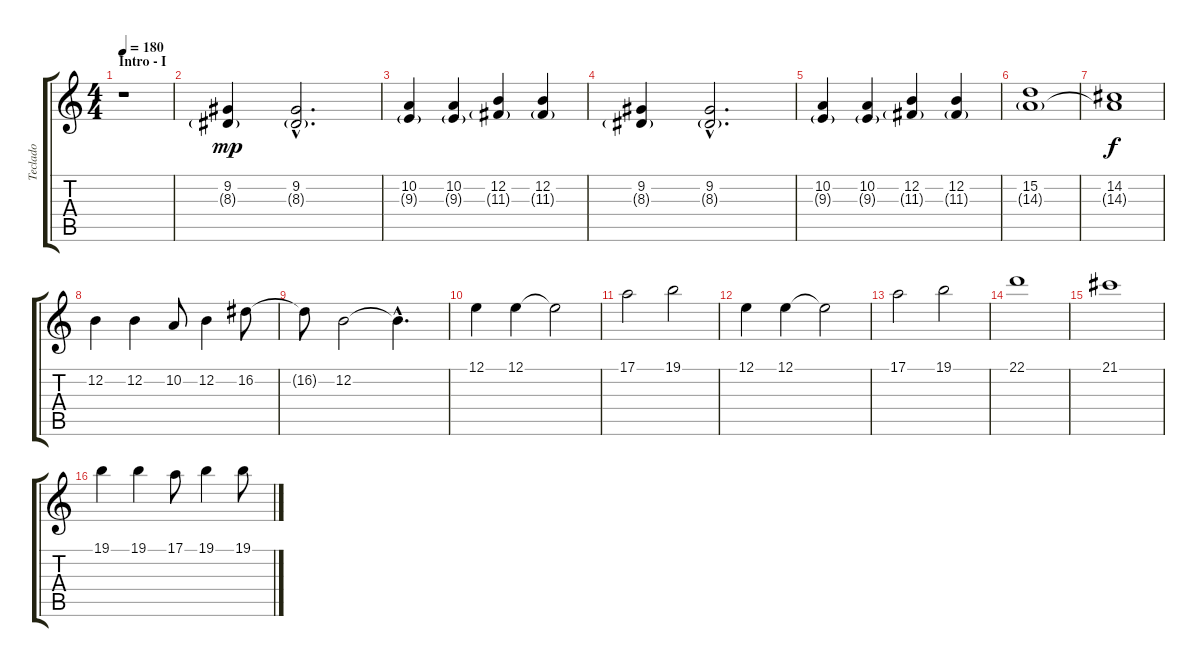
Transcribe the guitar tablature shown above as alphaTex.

\track ("Teclado" "Teclado") {instrument stringensemble1}
\staff {score tabs}
\tuning (E4 B3 G3 D3 A2 E2) {hide}
\ts (4 4)
\section ("" "Intro - I")
\tempo 180
\tempo 105
\tempo 180
\clef g2
\ks c
r.1{dy mp instrument stringensemble1} |
(9.2 8.3{g}).4 (9.2{hac} 8.3{g hac}).2{d} |
(10.2 9.3{g}).4 (10.2 9.3{g}).4 (12.2 11.3{g}).4 (12.2 11.3{g}).4 |
(9.2 8.3{g}).4 (9.2{hac} 8.3{g hac}).2{d} |
(10.2 9.3{g}).4 (10.2 9.3{g}).4 (12.2 11.3{g}).4 (12.2 11.3{g}).4 |
(15.2 14.3{g}).1 |
(14.2 14.3{t}).1{dy f} |
12.2.4 12.2.4 10.2.8 12.2.4 16.2.8 |
16.2{t}.8 12.2.2 12.2{hac t}.4{d} |
12.1.4 12.1.4 12.1{t}.2 |
17.1.2 19.1.2 |
12.1.4 12.1.4 12.1{t}.2 |
17.1.2 19.1.2 |
22.1.1 |
21.1.1 |
19.1.4 19.1.4 17.1.8 19.1.4 19.1.8
